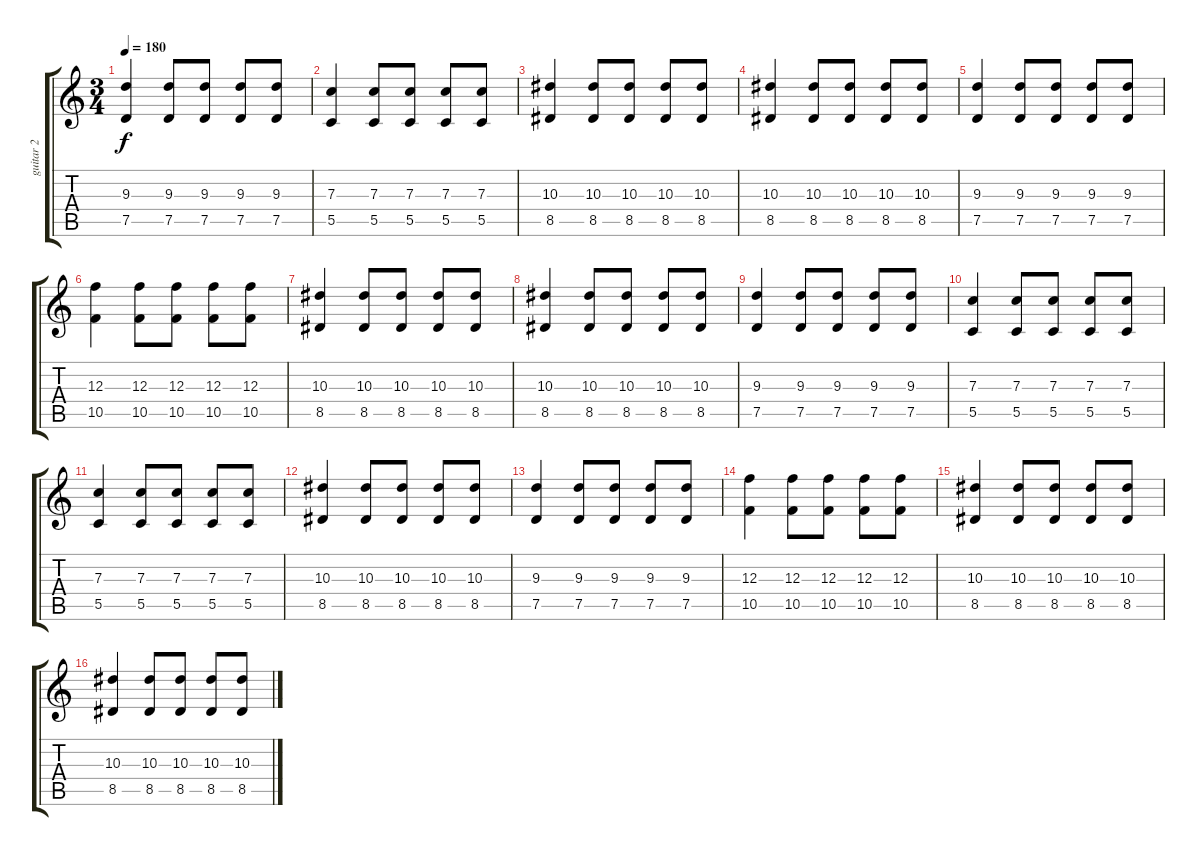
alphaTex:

\track ("guitar 2" "guitar 2") {instrument overdrivenguitar}
\staff {score tabs}
\tuning (D4 A3 F3 C3 G2 C2) {hide}
\ts (3 4)
\tempo 180
\clef g2
\ks c
(9.3 7.5).4{dy f} (9.3 7.5).8 (9.3 7.5).8 (9.3 7.5).8 (9.3 7.5).8 |
(7.3 5.5).4 (7.3 5.5).8 (7.3 5.5).8 (7.3 5.5).8 (7.3 5.5).8 |
(10.3 8.5).4 (10.3 8.5).8 (10.3 8.5).8 (10.3 8.5).8 (10.3 8.5).8 |
(10.3 8.5).4 (10.3 8.5).8 (10.3 8.5).8 (10.3 8.5).8 (10.3 8.5).8 |
(9.3 7.5).4 (9.3 7.5).8 (9.3 7.5).8 (9.3 7.5).8 (9.3 7.5).8 |
(12.3 10.5).4 (12.3 10.5).8 (12.3 10.5).8 (12.3 10.5).8 (12.3 10.5).8 |
(10.3 8.5).4 (10.3 8.5).8 (10.3 8.5).8 (10.3 8.5).8 (10.3 8.5).8 |
(10.3 8.5).4 (10.3 8.5).8 (10.3 8.5).8 (10.3 8.5).8 (10.3 8.5).8 |
(9.3 7.5).4 (9.3 7.5).8 (9.3 7.5).8 (9.3 7.5).8 (9.3 7.5).8 |
(7.3 5.5).4 (7.3 5.5).8 (7.3 5.5).8 (7.3 5.5).8 (7.3 5.5).8 |
(7.3 5.5).4 (7.3 5.5).8 (7.3 5.5).8 (7.3 5.5).8 (7.3 5.5).8 |
(10.3 8.5).4 (10.3 8.5).8 (10.3 8.5).8 (10.3 8.5).8 (10.3 8.5).8 |
(9.3 7.5).4 (9.3 7.5).8 (9.3 7.5).8 (9.3 7.5).8 (9.3 7.5).8 |
(12.3 10.5).4 (12.3 10.5).8 (12.3 10.5).8 (12.3 10.5).8 (12.3 10.5).8 |
(10.3 8.5).4 (10.3 8.5).8 (10.3 8.5).8 (10.3 8.5).8 (10.3 8.5).8 |
(10.3 8.5).4 (10.3 8.5).8 (10.3 8.5).8 (10.3 8.5).8 (10.3 8.5).8
